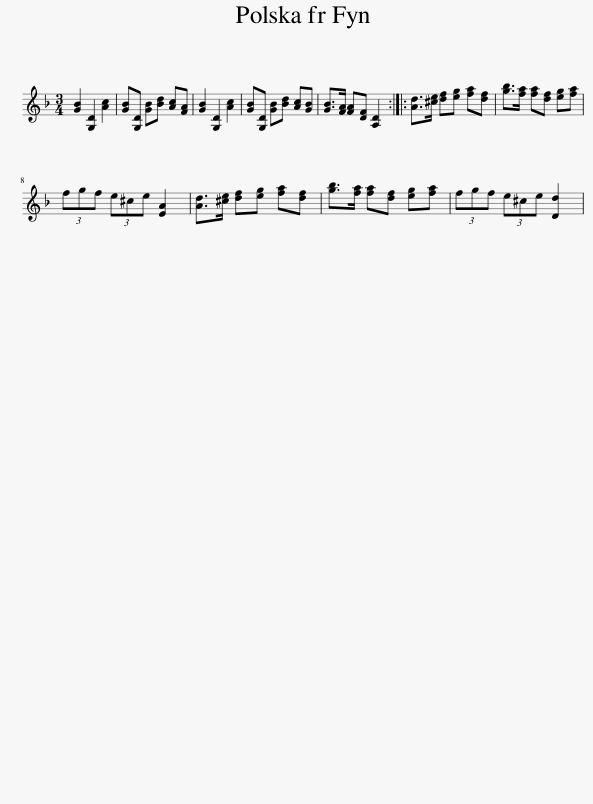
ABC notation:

X:1
L:1/8
M:3/4
I:linebreak $
K:Dmin
V:1 treble
V:1
 [GB]2 [G,D]2 [Ac]2 | [GB][G,D] [GB][Bd] [Ac][FA] | [GB]2 [G,D]2 [Ac]2 | [GB][G,D] [GB][Bd] [Ac][GB] | [GB]>[FA] [FA][DF] [A,D]2 :: %5
 [Ad]>[^ce] [df][eg] [fa][df] | [gb]>[fa] [fa][df] [eg][fa] |$ (3fgf (3e^ce [EA]2 | [Ad]>[^ce] [df][eg] [fa][df] | [gb]>[fa] [fa][df] [eg][fa] | %10
 (3fgf (3e^ce [Dd]2 | %11
